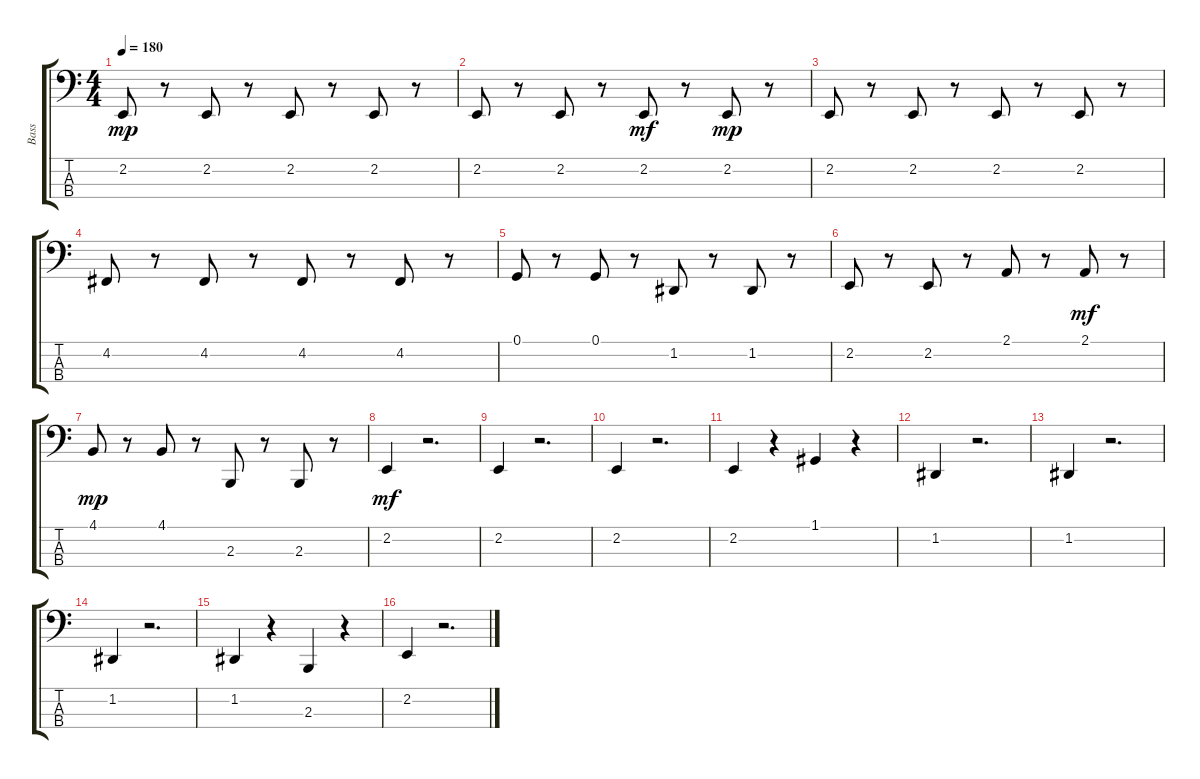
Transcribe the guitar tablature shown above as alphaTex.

\track ("Bass" "Bass") {instrument stringensemble1}
\staff {score tabs}
\tuning (G2 D2 A1 E1) {hide}
\ts (4 4)
\tempo 180
\clef f4
\ks c
2.2.8{dy mp} r.8 2.2.8 r.8 2.2.8 r.8 2.2.8 r.8 |
2.2.8 r.8 2.2.8 r.8 2.2.8{dy mf} r.8 2.2.8{dy mp} r.8 |
2.2.8 r.8 2.2.8 r.8 2.2.8 r.8 2.2.8 r.8 |
4.2.8 r.8 4.2.8 r.8 4.2.8 r.8 4.2.8 r.8 |
0.1.8 r.8 0.1.8 r.8 1.2.8 r.8 1.2.8 r.8 |
2.2.8 r.8 2.2.8 r.8 2.1.8 r.8 2.1.8{dy mf} r.8 |
4.1.8{dy mp} r.8 4.1.8 r.8 2.3.8 r.8 2.3.8 r.8 |
2.2.4{dy mf} r.2{d} |
2.2.4 r.2{d} |
2.2.4 r.2{d} |
2.2.4 r.4 1.1.4 r.4 |
1.2.4 r.2{d} |
1.2.4 r.2{d} |
1.2.4 r.2{d} |
1.2.4 r.4 2.3.4 r.4 |
2.2.4 r.2{d}
